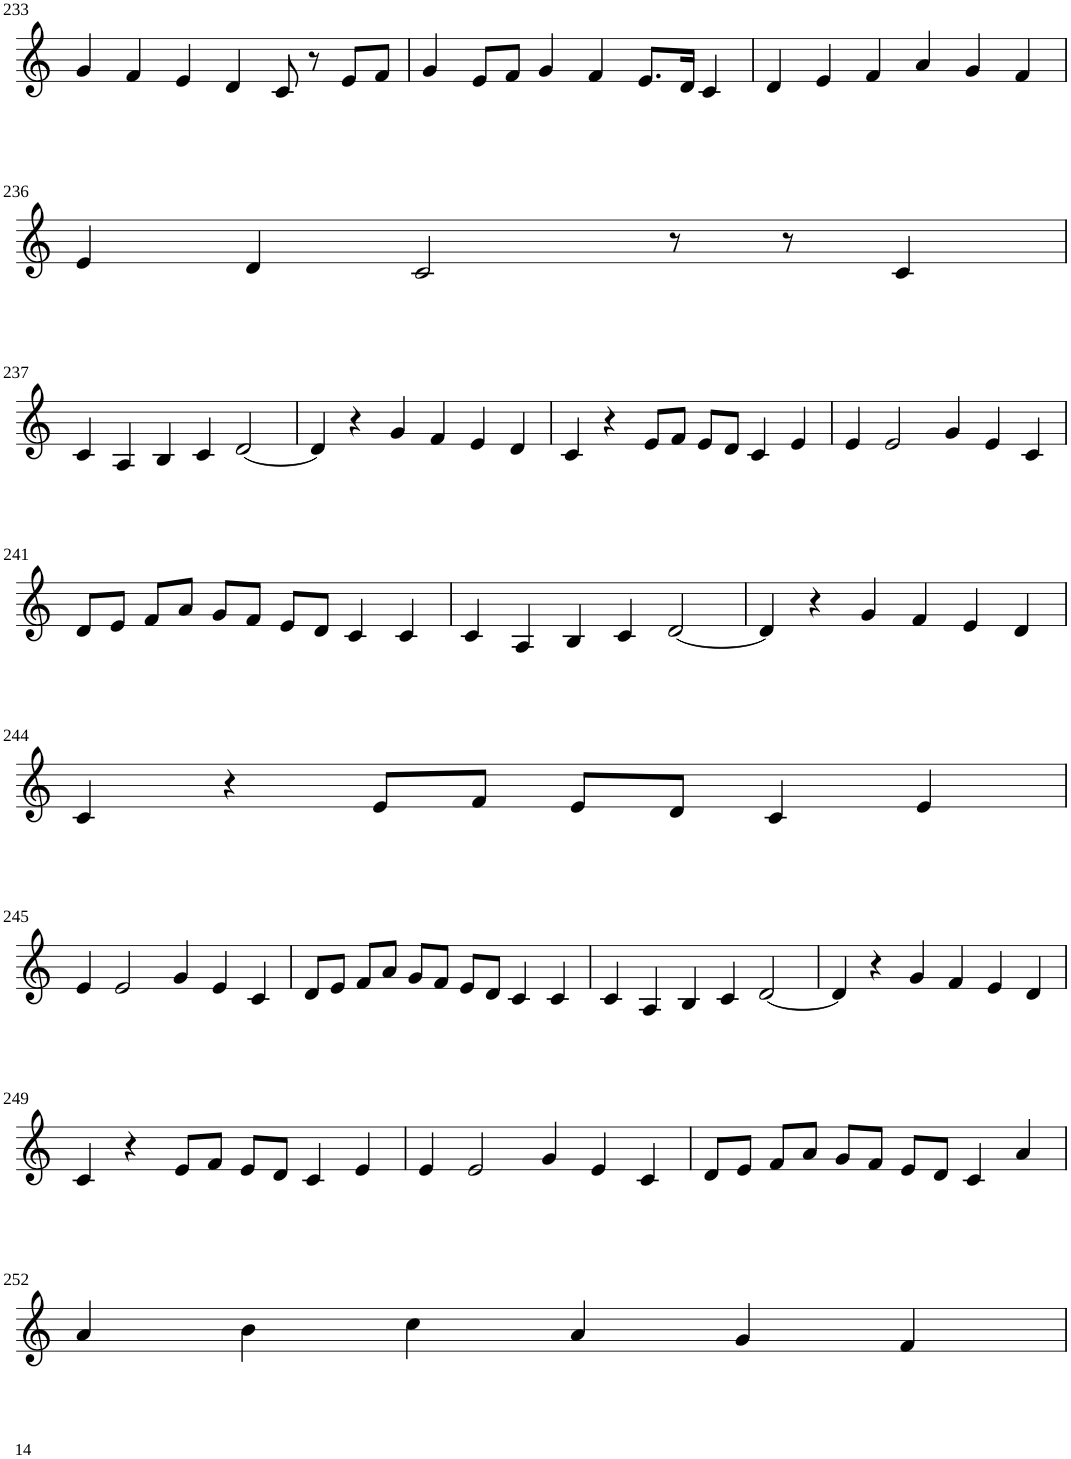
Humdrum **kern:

**kern
*part1
*staff1
*I"Violin
!!LO:PB:g=z
*clefG2
*k[]
*M6/4
=233
4g/
4f/
4e/
4d/
8c/
8r
8e/L
8f/J
=234
4g/
8e/L
8f/J
4g/
4f/
8.e/L
16d/Jk
4c/
=235
4d/
4e/
4f/
4a/
4g/
4f/
!!LO:LB:g=z
=236
4e/
4d/
2c/
8r
8r
4c/
!!LO:LB:g=z
=237
4c/
4A/
4B/
4c/
[2d/
=238
4d/]
4r
4g/
4f/
4e/
4d/
=239
4c/
4r
8e/L
8f/J
8e/L
8d/J
4c/
4e/
=240
4e/
2e/
4g/
4e/
4c/
!!LO:LB:g=z
=241
8d/L
8e/J
8f/L
8a/J
8g/L
8f/J
8e/L
8d/J
4c/
4c/
=242
4c/
4A/
4B/
4c/
[2d/
=243
4d/]
4r
4g/
4f/
4e/
4d/
!!LO:LB:g=z
=244
4c/
4r
8e/L
8f/J
8e/L
8d/J
4c/
4e/
!!LO:LB:g=z
=245
4e/
2e/
4g/
4e/
4c/
=246
8d/L
8e/J
8f/L
8a/J
8g/L
8f/J
8e/L
8d/J
4c/
4c/
=247
4c/
4A/
4B/
4c/
[2d/
=248
4d/]
4r
4g/
4f/
4e/
4d/
!!LO:LB:g=z
=249
4c/
4r
8e/L
8f/J
8e/L
8d/J
4c/
4e/
=250
4e/
2e/
4g/
4e/
4c/
=251
8d/L
8e/J
8f/L
8a/J
8g/L
8f/J
8e/L
8d/J
4c/
4a/
!!LO:LB:g=z
=252
4a/
4b\
4cc\
4a/
4g/
4f/
=
*-
